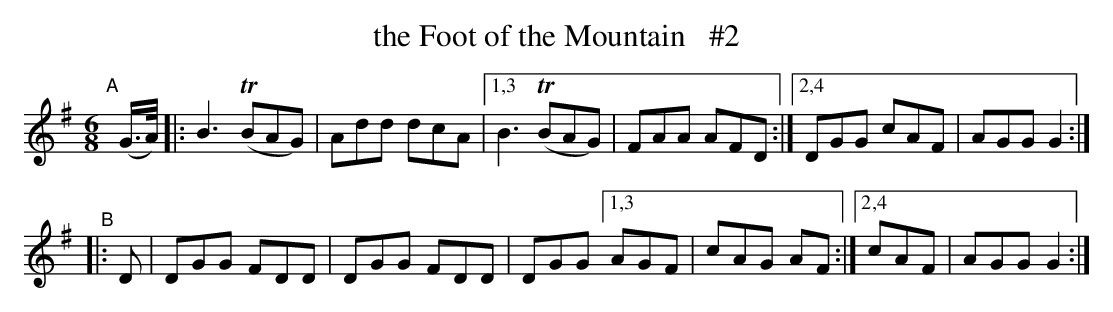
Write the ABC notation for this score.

X:1
T: the Foot of the Mountain   #2
M: 6/8
L: 1/8
K: G
"^A"[|] (G3/4A/4) \
|: B3 (TBAG) | Add dcA |\
[1,3 B3 (TBAG) | FAA AFD :|\
[2,4 DGG cAF | AGG G2 :|
"^B"|: D \
| DGG FDD | DGG FDD | DGG \
[1,3 AGF | cAG AF :|\
[2,4 cAF | AGG G2 :|
